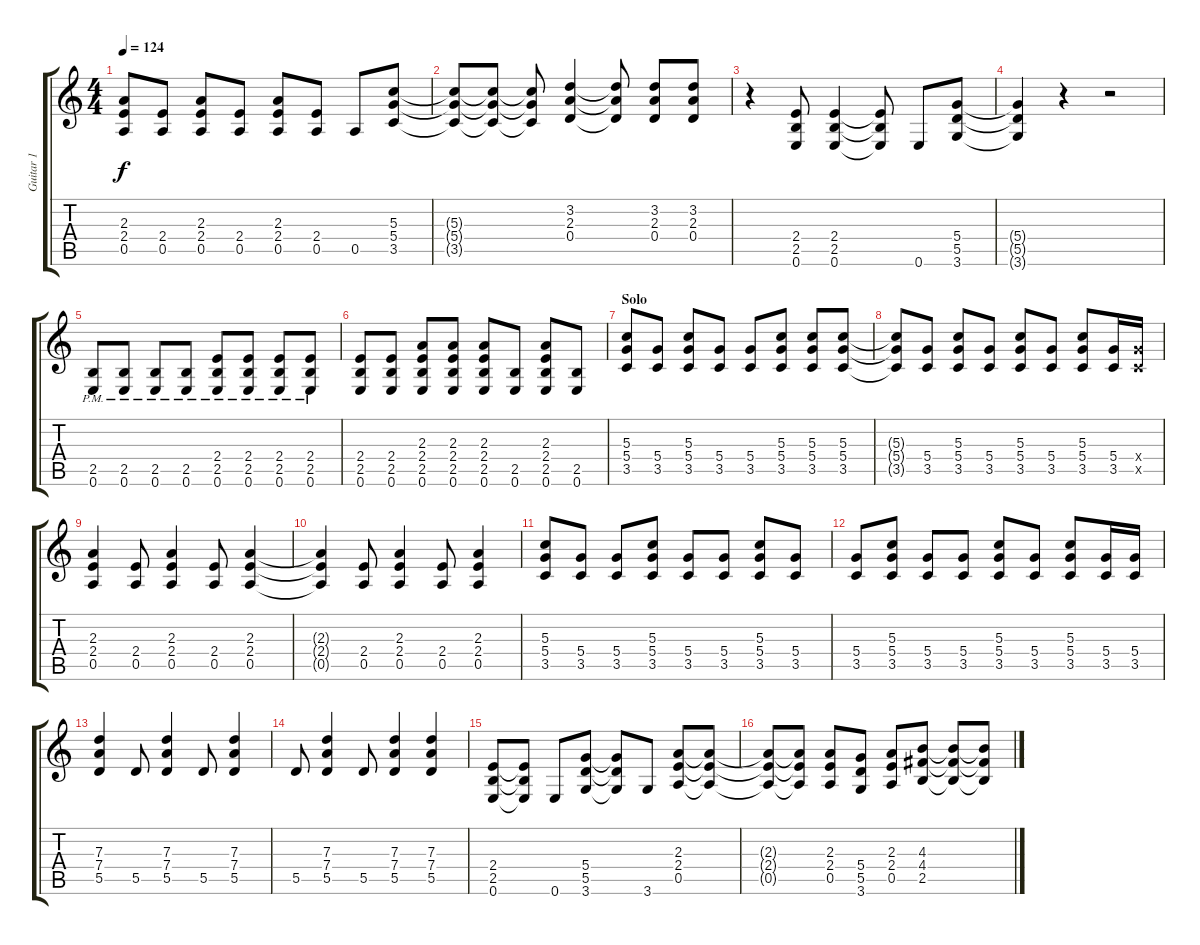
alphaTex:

\track ("Guitar 1" "Guitar 1") {instrument overdrivenguitar}
\staff {score tabs}
\tuning (E4 B3 G3 D3 A2 E2) {hide}
\ts (4 4)
\tempo 124
\clef g2
\ks c
(2.3 2.4 0.5).8{dy f} (2.4 0.5).8 (2.3 2.4 0.5).8 (2.4 0.5).8 (2.3 2.4 0.5).8 (2.4 0.5).8 0.5.8 (5.3 5.4 3.5).8 |
(5.3{t} 5.4{t} 3.5{t}).8 (5.3{t} 5.4{t} 3.5{t}).8 (5.3{t} 5.4{t} 3.5{t}).8 (3.2 2.3 0.4).4 (3.2{t} 2.3{t} 0.4{t}).8 (3.2 2.3 0.4).8 (3.2 2.3 0.4).8 |
r.4 (2.4 2.5 0.6).8 (2.4 2.5 0.6).4 (2.4{t} 2.5{t} 0.6{t}).8 0.6.8 (5.4 5.5 3.6).8 |
(5.4{t} 5.5{t} 3.6{t}).4 r.4 r.2 |
(2.5{pm} 0.6{pm}).8 (2.5{pm} 0.6{pm}).8 (2.5{pm} 0.6{pm}).8 (2.5{pm} 0.6{pm}).8 (2.4{pm} 2.5{pm} 0.6{pm}).8 (2.4{pm} 2.5{pm} 0.6{pm}).8 (2.4{pm} 2.5{pm} 0.6{pm}).8 (2.4{pm} 2.5{pm} 0.6{pm}).8 |
(2.4 2.5 0.6).8 (2.4 2.5 0.6).8 (2.3 2.4 2.5 0.6).8 (2.3 2.4 2.5 0.6).8 (2.3 2.4 2.5 0.6).8 (2.5 0.6).8 (2.3 2.4 2.5 0.6).8 (2.5 0.6).8 |
\section ("" "Solo")
(5.3 5.4 3.5).8{volume 10} (5.4 3.5).8 (5.3 5.4 3.5).8 (5.4 3.5).8 (5.4 3.5).8 (5.3 5.4 3.5).8 (5.3 5.4 3.5).8 (5.3 5.4 3.5).8 |
(5.3{t} 5.4{t} 3.5{t}).8 (5.4 3.5).8 (5.3 5.4 3.5).8 (5.4 3.5).8 (5.3 5.4 3.5).8 (5.4 3.5).8 (5.3 5.4 3.5).8 (5.4 3.5).16 (5.4{x} 3.5{x}).16 |
(2.3 2.4 0.5).4 (2.4 0.5).8 (2.3 2.4 0.5).4 (2.4 0.5).8 (2.3 2.4 0.5).4 |
(2.3{t} 2.4{t} 0.5{t}).4 (2.4 0.5).8 (2.3 2.4 0.5).4 (2.4 0.5).8 (2.3 2.4 0.5).4 |
(5.3 5.4 3.5).8 (5.4 3.5).8 (5.4 3.5).8 (5.3 5.4 3.5).8 (5.4 3.5).8 (5.4 3.5).8 (5.3 5.4 3.5).8 (5.4 3.5).8 |
(5.4 3.5).8 (5.3 5.4 3.5).8 (5.4 3.5).8 (5.4 3.5).8 (5.3 5.4 3.5).8 (5.4 3.5).8 (5.3 5.4 3.5).8 (5.4 3.5).16 (5.4 3.5).16 |
(7.3 7.4 5.5).4 5.5.8 (7.3 7.4 5.5).4 5.5.8 (7.3 7.4 5.5).4 |
5.5.8 (7.3 7.4 5.5).4 5.5.8 (7.3 7.4 5.5).4 (7.3 7.4 5.5).4 |
(2.4 2.5 0.6).8 (2.4{t} 2.5{t} 0.6{t}).8 0.6.8 (5.4 5.5 3.6).8 (5.4{t} 5.5{t} 3.6{t}).8 3.6.8 (2.3 2.4 0.5).8 (2.3{t} 2.4{t} 0.5{t}).8 |
(2.3{t} 2.4{t} 0.5{t}).8 (2.3{t} 2.4{t} 0.5{t}).8 (2.3 2.4 0.5).8 (5.4 5.5 3.6).8 (2.3 2.4 0.5).8 (4.3 4.4 2.5).8 (4.3{t} 4.4{t} 2.5{t}).8 (4.3{t} 4.4{t} 2.5{t}).8
